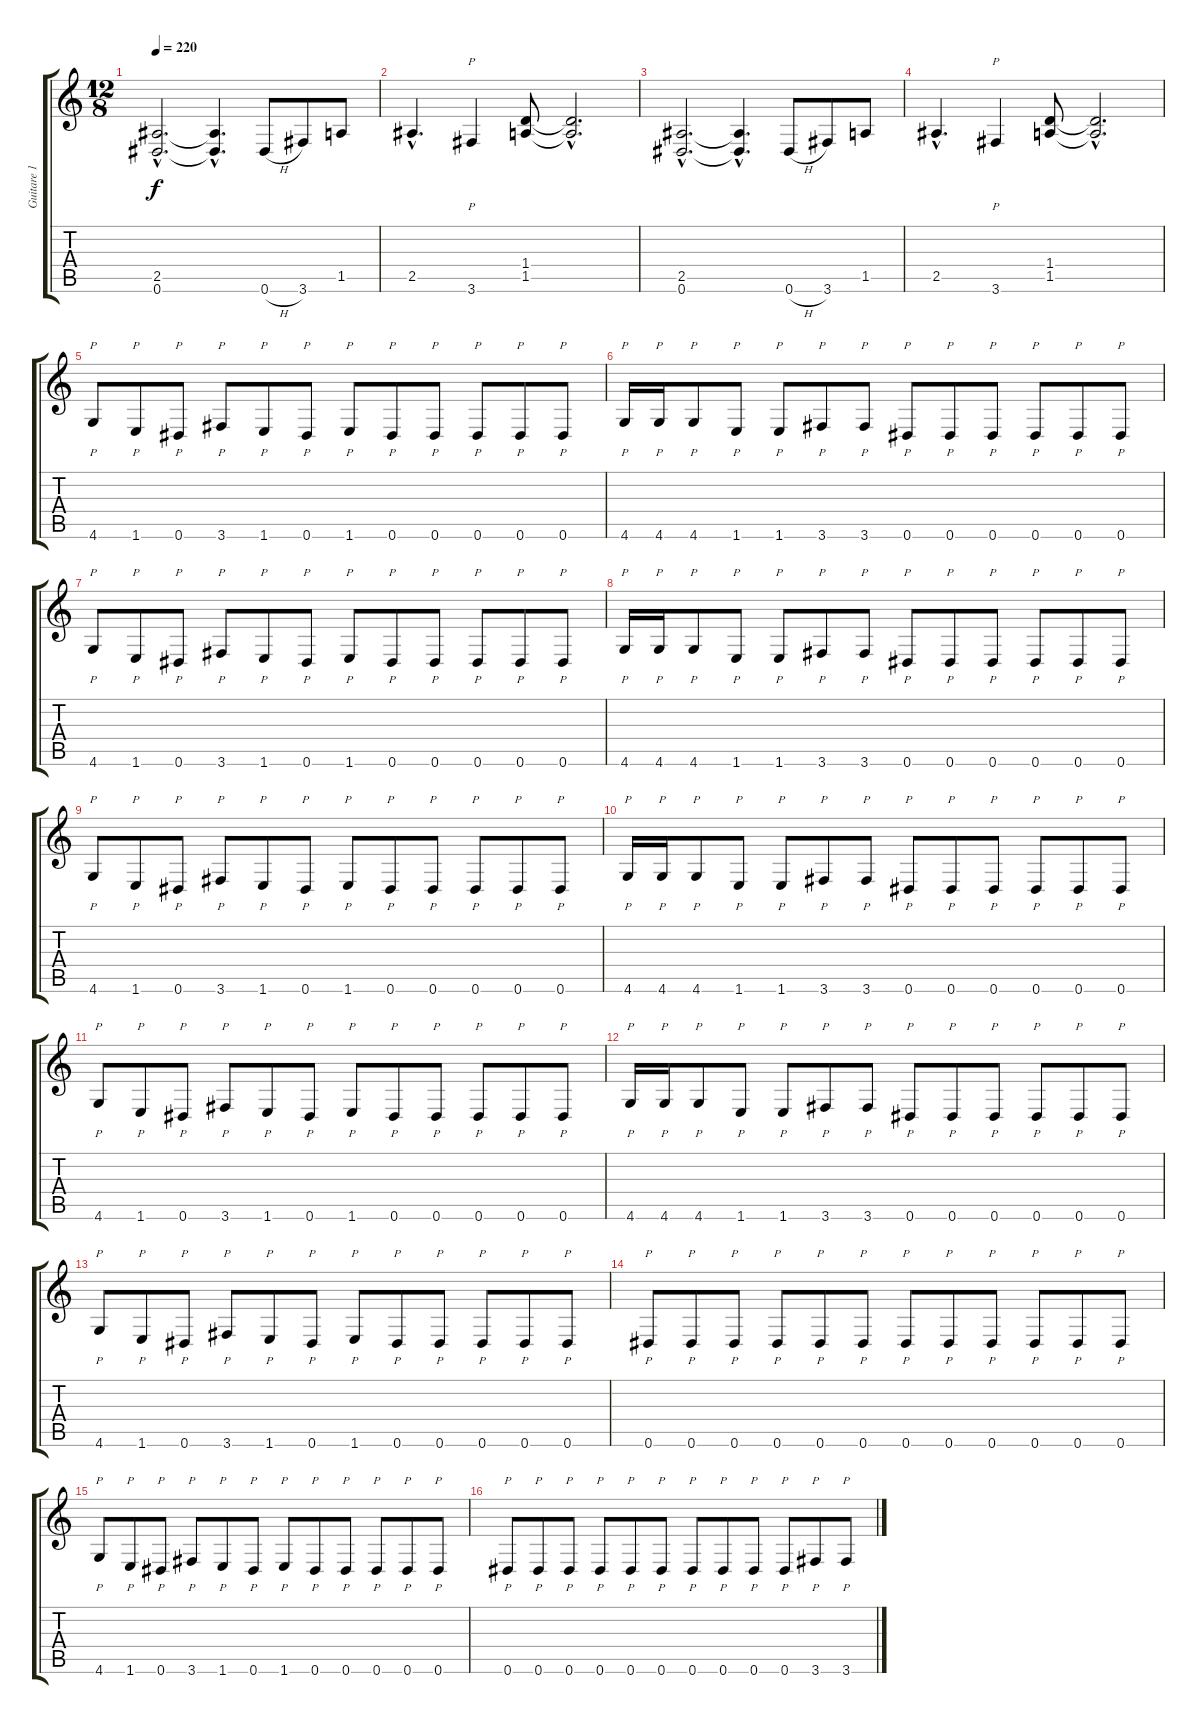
\track ("Guitare 1" "Guitare 1") {instrument distortionguitar}
\staff {score tabs}
\tuning (Eb4 Bb3 Gb3 Db3 Ab2 Eb2) {hide}
\ts (12 8)
\tempo 220
\clef g2
\ks c
(2.5{hac} 0.6{hac}).2{d dy f} (2.5{hac t} 0.6{hac t}).4{d} 0.6{h}.8 3.6.8 1.5.8 |
2.5{hac}.4{d} 3.6.4{p} (1.4 1.5).8 (1.4{hac t} 1.5{hac t}).2{d} |
(2.5{hac} 0.6{hac}).2{d} (2.5{hac t} 0.6{hac t}).4{d} 0.6{h}.8 3.6.8 1.5.8 |
2.5{hac}.4{d} 3.6.4{p} (1.4 1.5).8 (1.4{hac t} 1.5{hac t}).2{d} |
4.6.8{p} 1.6.8{p} 0.6.8{p} 3.6.8{p} 1.6.8{p} 0.6.8{p} 1.6.8{p} 0.6.8{p} 0.6.8{p} 0.6.8{p} 0.6.8{p} 0.6.8{p} |
4.6.16{p} 4.6.16{p} 4.6.8{p} 1.6.8{p} 1.6.8{p} 3.6.8{p} 3.6.8{p} 0.6.8{p} 0.6.8{p} 0.6.8{p} 0.6.8{p} 0.6.8{p} 0.6.8{p} |
4.6.8{p} 1.6.8{p} 0.6.8{p} 3.6.8{p} 1.6.8{p} 0.6.8{p} 1.6.8{p} 0.6.8{p} 0.6.8{p} 0.6.8{p} 0.6.8{p} 0.6.8{p} |
4.6.16{p} 4.6.16{p} 4.6.8{p} 1.6.8{p} 1.6.8{p} 3.6.8{p} 3.6.8{p} 0.6.8{p} 0.6.8{p} 0.6.8{p} 0.6.8{p} 0.6.8{p} 0.6.8{p} |
4.6.8{p} 1.6.8{p} 0.6.8{p} 3.6.8{p} 1.6.8{p} 0.6.8{p} 1.6.8{p} 0.6.8{p} 0.6.8{p} 0.6.8{p} 0.6.8{p} 0.6.8{p} |
4.6.16{p} 4.6.16{p} 4.6.8{p} 1.6.8{p} 1.6.8{p} 3.6.8{p} 3.6.8{p} 0.6.8{p} 0.6.8{p} 0.6.8{p} 0.6.8{p} 0.6.8{p} 0.6.8{p} |
4.6.8{p} 1.6.8{p} 0.6.8{p} 3.6.8{p} 1.6.8{p} 0.6.8{p} 1.6.8{p} 0.6.8{p} 0.6.8{p} 0.6.8{p} 0.6.8{p} 0.6.8{p} |
4.6.16{p} 4.6.16{p} 4.6.8{p} 1.6.8{p} 1.6.8{p} 3.6.8{p} 3.6.8{p} 0.6.8{p} 0.6.8{p} 0.6.8{p} 0.6.8{p} 0.6.8{p} 0.6.8{p} |
4.6.8{p} 1.6.8{p} 0.6.8{p} 3.6.8{p} 1.6.8{p} 0.6.8{p} 1.6.8{p} 0.6.8{p} 0.6.8{p} 0.6.8{p} 0.6.8{p} 0.6.8{p} |
0.6.8{p} 0.6.8{p} 0.6.8{p} 0.6.8{p} 0.6.8{p} 0.6.8{p} 0.6.8{p} 0.6.8{p} 0.6.8{p} 0.6.8{p} 0.6.8{p} 0.6.8{p} |
4.6.8{p} 1.6.8{p} 0.6.8{p} 3.6.8{p} 1.6.8{p} 0.6.8{p} 1.6.8{p} 0.6.8{p} 0.6.8{p} 0.6.8{p} 0.6.8{p} 0.6.8{p} |
0.6.8{p} 0.6.8{p} 0.6.8{p} 0.6.8{p} 0.6.8{p} 0.6.8{p} 0.6.8{p} 0.6.8{p} 0.6.8{p} 0.6.8{p} 3.6.8{p} 3.6.8{p}
